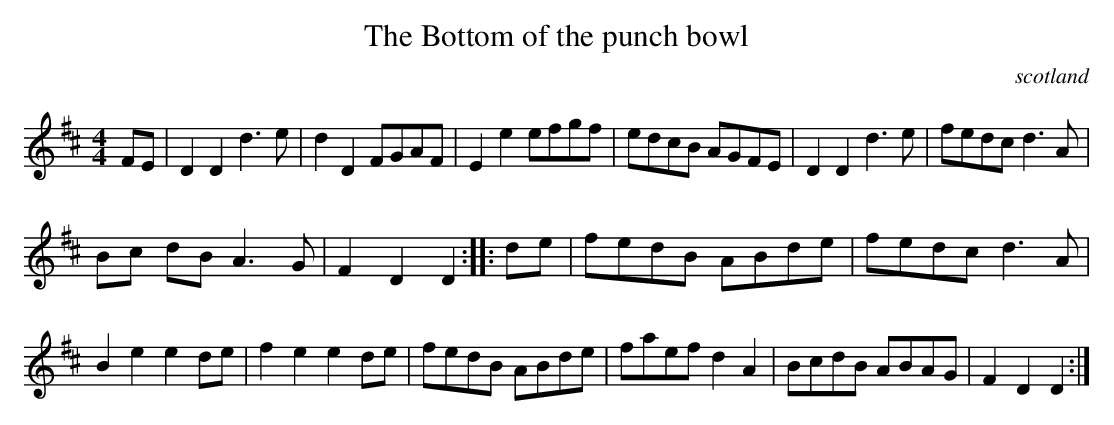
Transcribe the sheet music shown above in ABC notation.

X:1
T:Bottom of the punch bowl, The
O:scotland
M:4/4
K:D
FE | D2D2 d3e | d2D2 FGAF | \
E2e2 efgf | edcB AGFE | \
D2D2 d3e | fedc d3A |
Bc dB A3G | F2D2 D2 ::\
de|\
fedB ABde | fedc d3A |
B2e2 e2de | f2e2 e2de |\
fedB ABde | faef d2A2 | BcdB ABAG | F2D2 D2:|
